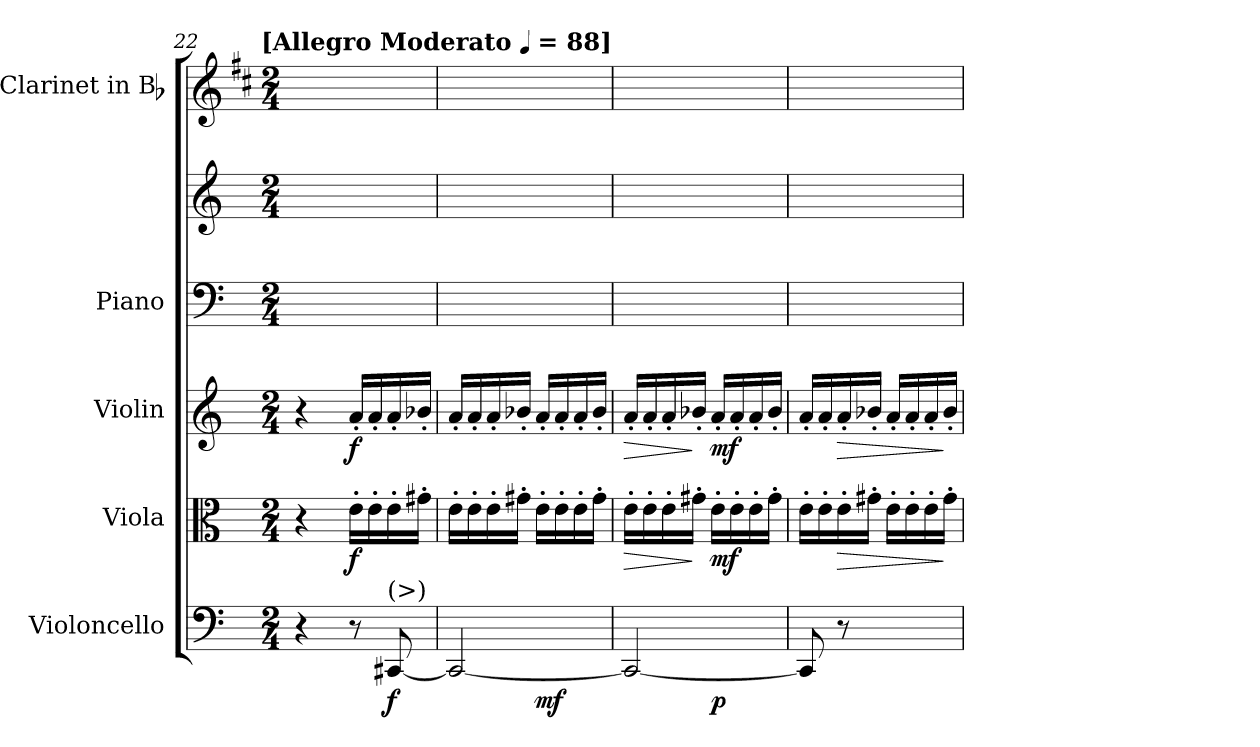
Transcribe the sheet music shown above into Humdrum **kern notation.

**kern	**dynam	**kern	**dynam	**kern	**dynam	**kern	**kern	**kern
*part5	*part5	*part4	*part4	*part3	*part3	*part2	*part2	*part1
*staff6	*staff6	*staff5	*staff5	*staff4	*staff4	*staff3	*staff2	*staff1
*I"Violoncello	*	*I"Viola	*	*I"Violin	*	*I"Piano	*	*I"Clarinet in Bb
*I'>Vc.	*	*I'>Vla.	*	*I'>Vln.	*	*I'Pno	*	*I'>Cl.
*clefF4	*	*clefC3	*	*clefG2	*	*clefF4	*clefG2	*clefG2
*	*	*	*	*	*	*	*	*ITrd1c2
*k[]	*	*k[]	*	*k[]	*	*k[]	*k[]	*k[]
!!LO:TX:omd:t=[Allegro Moderato [quarter] = 88]
*M2/4	*	*M2/4	*	*M2/4	*	*M2/4	*M2/4	*M2/4
*MM88	*	*MM88	*	*MM88	*	*MM88	*MM88	*MM88
=22	=22	=22	=22	=22	=22	=22	=22	=22
4r	.	4r	.	4r	.	8ryy	2ryy	2ryy
.	.	.	.	.	.	8ryy	.	.
8r	.	16e'>LL	f	16a'>LL	f	8.ryy	.	.
.	.	16e'>	.	16a'>	.	.	.	.
!LO:TX:a:t=(>)	!	!	!	!	!	!	!	!
[>8CC#X	f	16e'>	.	16a'>	.	.	.	.
.	.	16g#X'>JJ	.	16b-X'>JJ	.	16ryy	.	.
=23	=23	=23	=23	=23	=23	=23	=23	=23
*^	*	*	*	*	*	*	*	*
2CC#_>	4ryy	.	16e'>LL	.	16a'>LL	.	4ryy	2ryy	2ryy
.	.	.	16e'>	.	16a'>	.	.	.	.
.	.	.	16e'>	.	16a'>	.	.	.	.
.	.	.	16g#X'>JJ	.	16b-X'>JJ	.	.	.	.
.	4ryy	mf	16e'>LL	.	16a'>LL	.	16ryy	.	.
.	.	.	16e'>	.	16a'>	.	8.ryy	.	.
.	.	.	16e'>	.	16a'>	.	.	.	.
.	.	.	16g#'>JJ	.	16b-'>JJ	.	.	.	.
=24	=24	=24	=24	=24	=24	=24	=24	=24	=24
!	!	!	!	!LO:HP:b	!	!LO:HP:b	!	!	!
2CC#_	4ryy	.	16e'>LL	>	16a'>LL	>	16ryy	2ryy	16ryy
.	.	.	16e'>	.	16a'>	.	16ryy	.	16ryy
.	.	.	16e'>	.	16a'>	.	8ryy	.	8ryy
.	.	.	16g#X'>JJ	]	16b-X'>JJ	]	.	.	.
.	4ryy	p	16e'>LL	mf	16a'>LL	mf	8.ryy	.	4ryy
.	.	.	16e'>	.	16a'>	.	.	.	.
.	.	.	16e'>	.	16a'>	.	.	.	.
.	.	.	16g#'>JJ	.	16b-'>JJ	.	16ryy	.	.
*v	*v	*	*	*	*	*	*	*	*
=25	=25	=25	=25	=25	=25	=25	=25	=25
8CC#]	.	16e'>LL	.	16a'>LL	.	4.ryy	2ryy	4.ryy
.	.	16e'>	.	16a'>	.	.	.	.
!	!	!	!LO:HP:b	!	!LO:HP:b	!	!	!
8r	.	16e'>	>	16a'>	>	.	.	.
.	.	16g#X'>JJ	.	16b-X'>JJ	.	.	.	.
4ryy	.	16e'>LL	.	16a'>LL	.	.	.	.
.	.	16e'>	.	16a'>	.	.	.	.
.	.	16e'>	.	16a'>	.	8ryy	.	8ryy
.	.	16g#'>JJ	]	16b-'>JJ	]	.	.	.
=	=	=	=	=	=	=	=	=
*-	*-	*-	*-	*-	*-	*-	*-	*-
